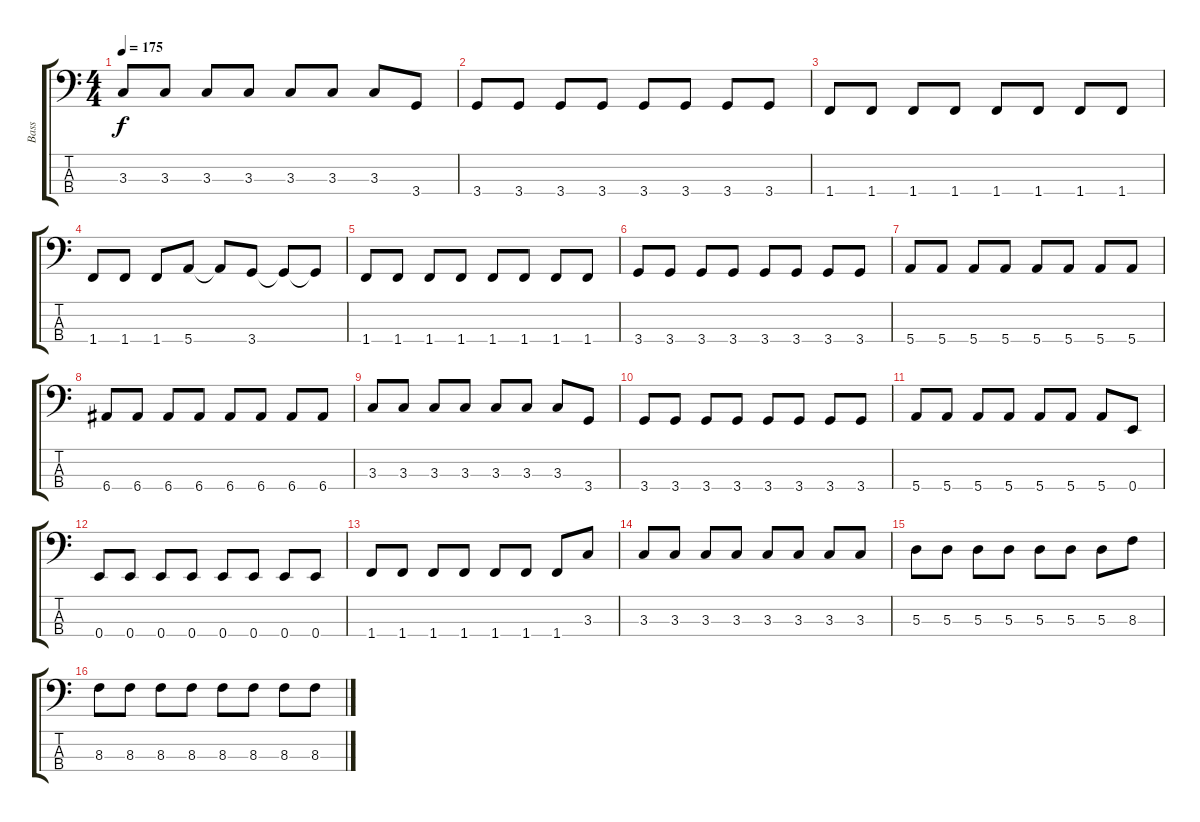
\track ("Bass" "Bass") {instrument electricbassfinger}
\staff {score tabs}
\tuning (G2 D2 A1 E1) {hide}
\ts (4 4)
\tempo 175
\clef f4
\ks c
3.3.8{dy f} 3.3.8 3.3.8 3.3.8 3.3.8 3.3.8 3.3.8 3.4.8 |
3.4.8 3.4.8 3.4.8 3.4.8 3.4.8 3.4.8 3.4.8 3.4.8 |
1.4.8 1.4.8 1.4.8 1.4.8 1.4.8 1.4.8 1.4.8 1.4.8 |
1.4.8 1.4.8 1.4.8 5.4.8 5.4{t}.8 3.4.8 3.4{t}.8 3.4{t}.8 |
1.4.8 1.4.8 1.4.8 1.4.8 1.4.8 1.4.8 1.4.8 1.4.8 |
3.4.8 3.4.8 3.4.8 3.4.8 3.4.8 3.4.8 3.4.8 3.4.8 |
5.4.8 5.4.8 5.4.8 5.4.8 5.4.8 5.4.8 5.4.8 5.4.8 |
6.4.8 6.4.8 6.4.8 6.4.8 6.4.8 6.4.8 6.4.8 6.4.8 |
3.3.8 3.3.8 3.3.8 3.3.8 3.3.8 3.3.8 3.3.8 3.4.8 |
3.4.8 3.4.8 3.4.8 3.4.8 3.4.8 3.4.8 3.4.8 3.4.8 |
5.4.8 5.4.8 5.4.8 5.4.8 5.4.8 5.4.8 5.4.8 0.4.8 |
0.4.8 0.4.8 0.4.8 0.4.8 0.4.8 0.4.8 0.4.8 0.4.8 |
1.4.8 1.4.8 1.4.8 1.4.8 1.4.8 1.4.8 1.4.8 3.3.8 |
3.3.8 3.3.8 3.3.8 3.3.8 3.3.8 3.3.8 3.3.8 3.3.8 |
5.3.8 5.3.8 5.3.8 5.3.8 5.3.8 5.3.8 5.3.8 8.3.8 |
8.3.8 8.3.8 8.3.8 8.3.8 8.3.8 8.3.8 8.3.8 8.3.8
